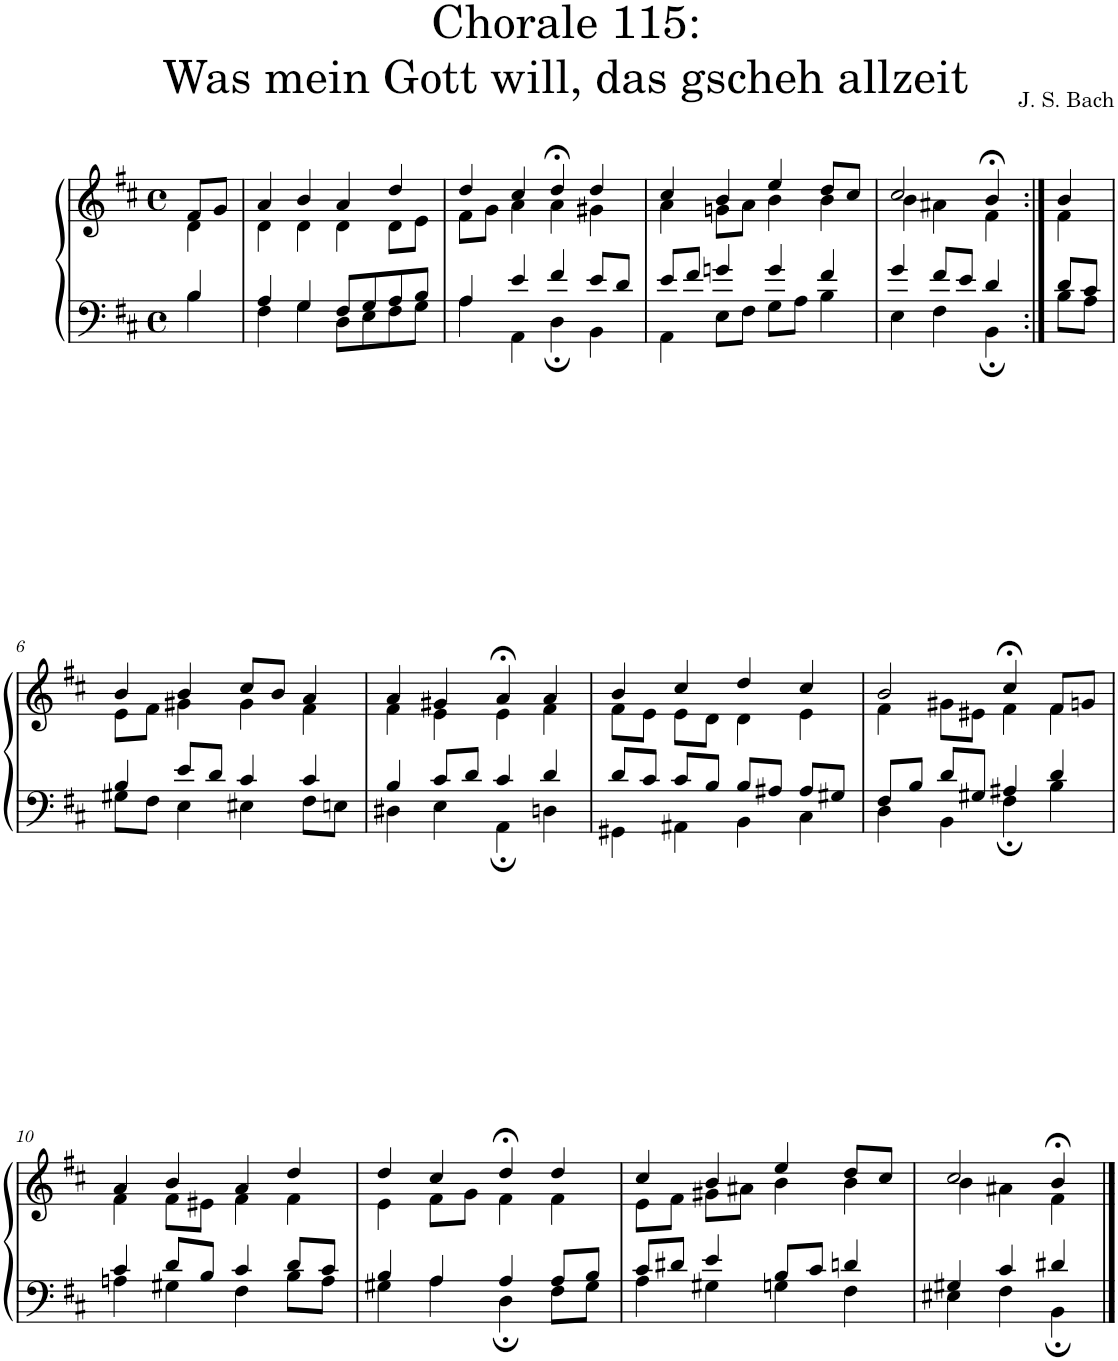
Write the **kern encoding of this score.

**kern	**kern
*part1	*part1
*staff2	*staff1
*I"S,A	*
*clefF4	*clefG2
*k[f#c#]	*k[f#c#]
*M4/4	*M4/4
*met(c)	*met(c)
=	=
*^	*^
4B/	4B\	8f#/L	4d\
.	.	8g/J	.
=1	=1	=1	=1
4A/	4F#\	4a/	4d\
4G/	4G\	4b/	4d\
8F#/L	8D\L	4a/	4d\
8G/	8E\	.	.
8A/	8F#\	4dd/	8d\L
8B/J	8G\J	.	8e\J
=2	=2	=2	=2
4A/	4A\	4dd/	8f#\L
.	.	.	8g\J
4e/	4AA\	4cc#/	4a\
4f#/	4D;\	4dd;</	4a\
8e/L	4BB\	4dd/	4g#X\
8d/J	.	.	.
=3	=3	=3	=3
8e/L	4AA\	4cc#/	4a\
8f#/J	.	.	.
4gn/	8E\L	4b/	8gn\L
.	8F#\J	.	8a\J
4g/	8G\L	4ee/	4b\
.	8A\J	.	.
4f#/	4B\	8dd/L	4b\
.	.	8cc#/J	.
=1679	=1679	=1679	=1679
4g/	4E\	2cc#/	4b\
8f#/L	4F#\	.	4a#X\
8e/J	.	.	.
4d/	4BB;\	4b;</	4f#\
=1680:|!	=1680:|!	=1680:|!	=1680:|!
8d/L	8B\L	4b/	4f#\
8c#/J	8A\J	.	.
!!LO:LB:g=z	!!
=6	=6	=6	=6
4B/	8G#X\L	4b/	8e\L
.	8F#\J	.	8f#\J
8e/L	4E\	4b/	4g#X\
8d/J	.	.	.
4c#/	4E#X\	8cc#/L	4g#\
.	.	8b/J	.
4c#/	8F#\L	4a/	4f#\
.	8En\J	.	.
=7	=7	=7	=7
4B/	4D#X\	4a/	4f#\
8c#/L	4E\	4g#X/	4e\
8d/J	.	.	.
4c#/	4AA;\	4a;</	4e\
4d/	4Dn\	4a/	4f#\
=8	=8	=8	=8
8d/L	4GG#X\	4b/	8f#\L
8c#/J	.	.	8e\J
8c#/L	4AA#X\	4cc#/	8e\L
8B/J	.	.	8d\J
8B/L	4BB\	4dd/	4d\
8A#X/J	.	.	.
8A#/L	4C#\	4cc#/	4e\
8G#X/J	.	.	.
=9	=9	=9	=9
8F#/L	4D\	2b/	4f#\
8B/J	.	.	.
8d/L	4BB\	.	8g#X\L
8G#X/J	.	.	8e#X\J
4A#X/	4F#;\	4cc#;</	4f#\
4d/	4B\	8f#/L	4f#\
.	.	8gn/J	.
!!LO:LB:g=z	!!
=10	=10	=10	=10
4c#/	4An\	4a/	4f#\
8d/L	4G#X\	4b/	8f#\L
8B/J	.	.	8e#X\J
4c#/	4F#\	4a/	4f#\
8d/L	8B\L	4dd/	4f#\
8c#/J	8A\J	.	.
=11	=11	=11	=11
4B/	4G#X\	4dd/	4e\
4A/	4A\	4cc#/	8f#\L
.	.	.	8g\J
4A/	4D;\	4dd;</	4f#\
8A/L	8F#\L	4dd/	4f#\
8B/J	8G#\J	.	.
=12	=12	=12	=12
8c#/L	4A\	4cc#/	8e\L
8d#X/J	.	.	8f#\J
4e/	4G#X\	4b/	8g#X\L
.	.	.	8a#X\J
8B/L	4Gn\	4ee/	4b\
8c#/J	.	.	.
4dn/	4F#\	8dd/L	4b\
.	.	8cc#/J	.
=13	=13	=13	=13
4G#X/	4E#X\	2cc#/	4b\
4c#/	4F#\	.	4a#X\
4d#X/	4BB;\	4b;</	4f#\
*v	*v	*	*
*	*v	*v
==	==
*-	*-
